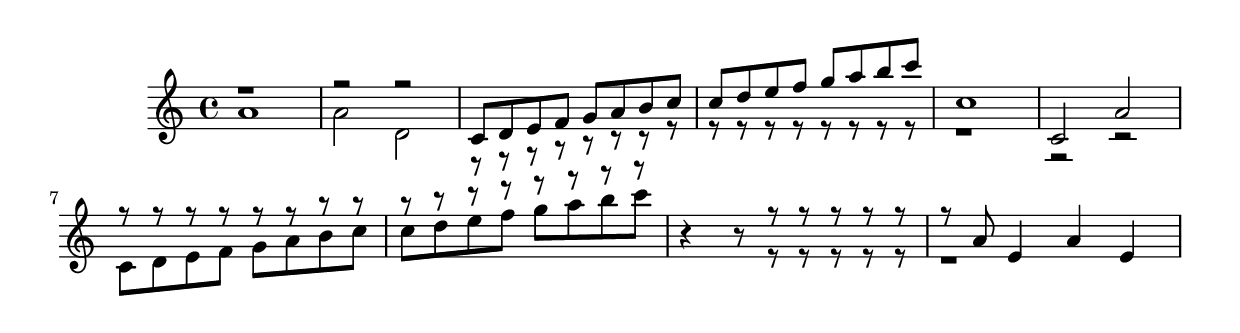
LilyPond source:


\version "2.6.0"
\header{
  texidoc="
Rests should not collide with beams, stems and noteheads.  Rests may
be under beams.  Rests should be move by integral number of spaces
inside the staff, and by half spaces outside.  Notice that the half
and whole rests just outside the staff get ledger lines in different
cases.
"
}

\layout { raggedright = ##t }

scale =  \relative c' {
  c8 d e f g a b c c d e f g a b c

}
rests =              {
  r r r  r r r r r r r r r r r r r
} 
different = <<  {
  \relative c'' {
    r8 a e4 a e
  }
}\\ {
  
  \relative c'' {
    r1
  }} >>

scales = \context Staff  <<
  {  r1 r2 r2   \scale    c''1 c'2 a'2 \rests  }
  \\
  { a'1 a'2 d'2 \rests r1 r2 r2  \scale }
>>

restsII = \context Staff  {
  r4 r8
  \context Staff << {  r8 } \\{  r8} >>
  \context Staff << { r8} r8 \\{  r8} >>
  \context Staff << { r8} r8 r8 \\ {  r8} >>
  \context Staff << { r} \\ {  r} >>
  \context Staff << { r} r\\ { \stemDown r} >>
  \different	
}


{ 
  \scales 
  \restsII 
}

	



